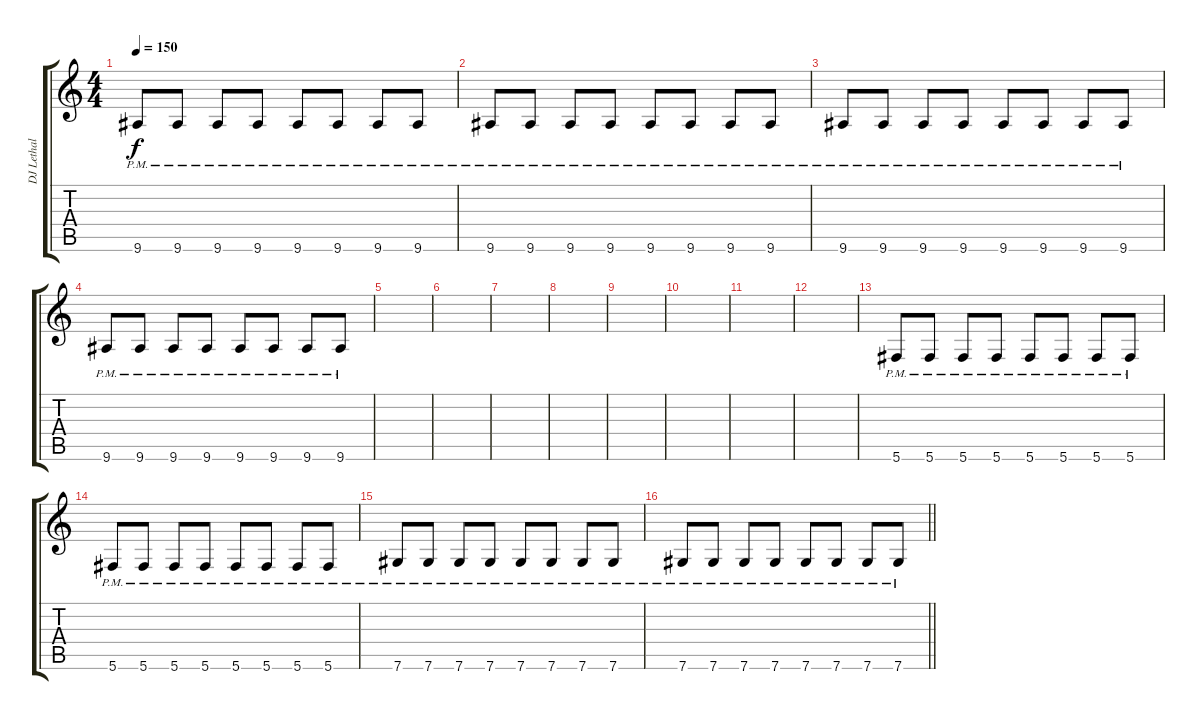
\track ("DJ Lethal (Echo-Effects)" "DJ Lethal ") {instrument overdrivenguitar}
\staff {score tabs}
\tuning (Db4 Ab3 E3 B2 Gb2 Db2) {hide}
\ts (4 4)
\tempo 150
\clef g2
\ks c
9.6{pm}.8{dy f} 9.6{pm}.8 9.6{pm}.8 9.6{pm}.8 9.6{pm}.8 9.6{pm}.8 9.6{pm}.8 9.6{pm}.8 |
9.6{pm}.8 9.6{pm}.8 9.6{pm}.8 9.6{pm}.8 9.6{pm}.8 9.6{pm}.8 9.6{pm}.8 9.6{pm}.8 |
9.6{pm}.8 9.6{pm}.8 9.6{pm}.8 9.6{pm}.8 9.6{pm}.8 9.6{pm}.8 9.6{pm}.8 9.6{pm}.8 |
9.6{pm}.8 9.6{pm}.8 9.6{pm}.8 9.6{pm}.8 9.6{pm}.8 9.6{pm}.8 9.6{pm}.8 9.6{pm}.8 |
|
|
|
|
|
|
|
|
5.6{pm}.8 5.6{pm}.8 5.6{pm}.8 5.6{pm}.8 5.6{pm}.8 5.6{pm}.8 5.6{pm}.8 5.6{pm}.8 |
5.6{pm}.8 5.6{pm}.8 5.6{pm}.8 5.6{pm}.8 5.6{pm}.8 5.6{pm}.8 5.6{pm}.8 5.6{pm}.8 |
7.6{pm}.8 7.6{pm}.8 7.6{pm}.8 7.6{pm}.8 7.6{pm}.8 7.6{pm}.8 7.6{pm}.8 7.6{pm}.8 |
\barLineRight lightlight
7.6{pm}.8 7.6{pm}.8 7.6{pm}.8 7.6{pm}.8 7.6{pm}.8 7.6{pm}.8 7.6{pm}.8 7.6{pm}.8
